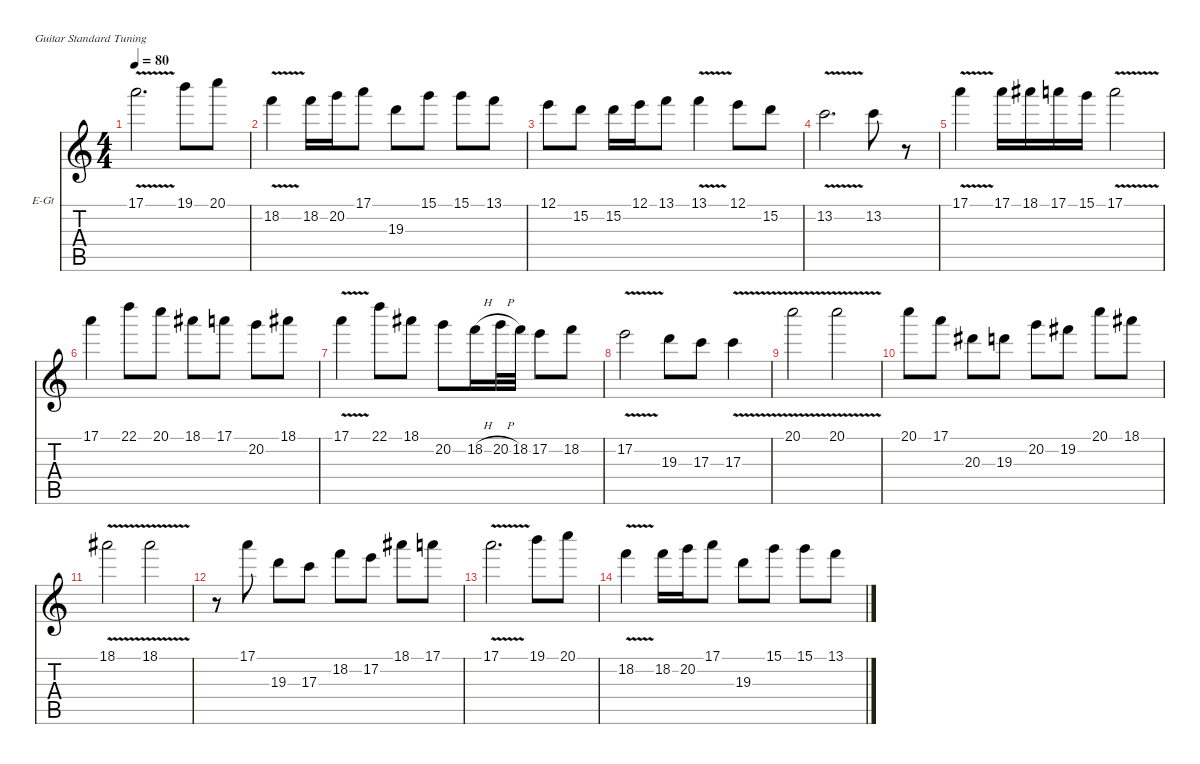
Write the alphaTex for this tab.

\hideDynamics
\bracketExtendMode nobrackets
\firstSystemTrackNameOrientation horizontal
\otherSystemsTrackNameOrientation horizontal
\track ("Solo" "E-Gt") {instrument distortionguitar}
\staff {score tabs}
\tuning (E4 B3 G3 D3 A2 E2)
\ts (4 4)
\tempo 80
\clef g2
\ks c
17.1{v}.2{d dy f beam Down} 19.1.8{beam Down} 20.1.8{beam Down} |
18.2{v}.4{beam Down} 18.2.16{beam Down} 20.2.16{beam Down} 17.1.8{beam Down} 19.3.8{beam Down} 15.1.8{beam Down} 15.1.8{beam Down} 13.1.8{beam Down} |
12.1.8{beam Down} 15.2.8{beam Down} 15.2.16{beam Down} 12.1.16{beam Down} 13.1.8{beam Down} 13.1{v}.4{beam Down} 12.1.8{beam Down} 15.2.8{beam Down} |
13.2{v}.2{d beam Down} 13.2.8{beam Down} r.8{beam Down} |
17.1{v}.4{dy mf beam Down} 17.1.16{beam Down} 18.1{acc #}.16{beam Down} 17.1.16{beam Down} 15.1.16{beam Down} 17.1{v}.2{beam Down} |
17.1.4{beam Down} 22.1.8{beam Down} 20.1.8{beam Down} 18.1{acc #}.8{beam Down} 17.1.8{beam Down} 20.2.8{beam Down} 18.1{acc #}.8{beam Down} |
17.1{v}.4{dy mp beam Down} 22.1.8{beam Down} 18.1{acc #}.8{beam Down} 20.2.8{beam Down} 18.2{h}.16{beam Down} 20.2{h}.32{beam Down} 18.2.32{beam Down} 17.2.8{beam Down} 18.2.8{beam Down} |
17.2{v}.2{beam Down} 19.3.8{beam Down} 17.3.8{beam Down} 17.3{v}.4{beam Down} |
20.1{v}.2{dy p beam Down} 20.1{v}.2{beam Down} |
20.1.8{beam Down} 17.1.8{beam Down} 20.3{acc #}.8{beam Down} 19.3.8{beam Down} 20.2.8{beam Down} 19.2{acc #}.8{beam Down} 20.1.8{beam Down} 18.1{acc #}.8{beam Down} |
18.1{v acc #}.2{dy pp beam Down} 18.1{v acc #}.2{beam Down} |
r.8{beam Down} 17.1.8{beam Down} 19.3.8{beam Down} 17.3.8{beam Down} 18.2.8{beam Down} 17.2.8{beam Down} 18.1{acc #}.8{beam Down} 17.1.8{beam Down} |
17.1{v}.2{d dy ppp beam Down} 19.1.8{beam Down} 20.1.8{beam Down} |
18.2{v}.4{beam Down} 18.2.16{beam Down} 20.2.16{beam Down} 17.1.8{beam Down} 19.3.8{beam Down} 15.1.8{beam Down} 15.1.8{beam Down} 13.1.8{beam Down}
